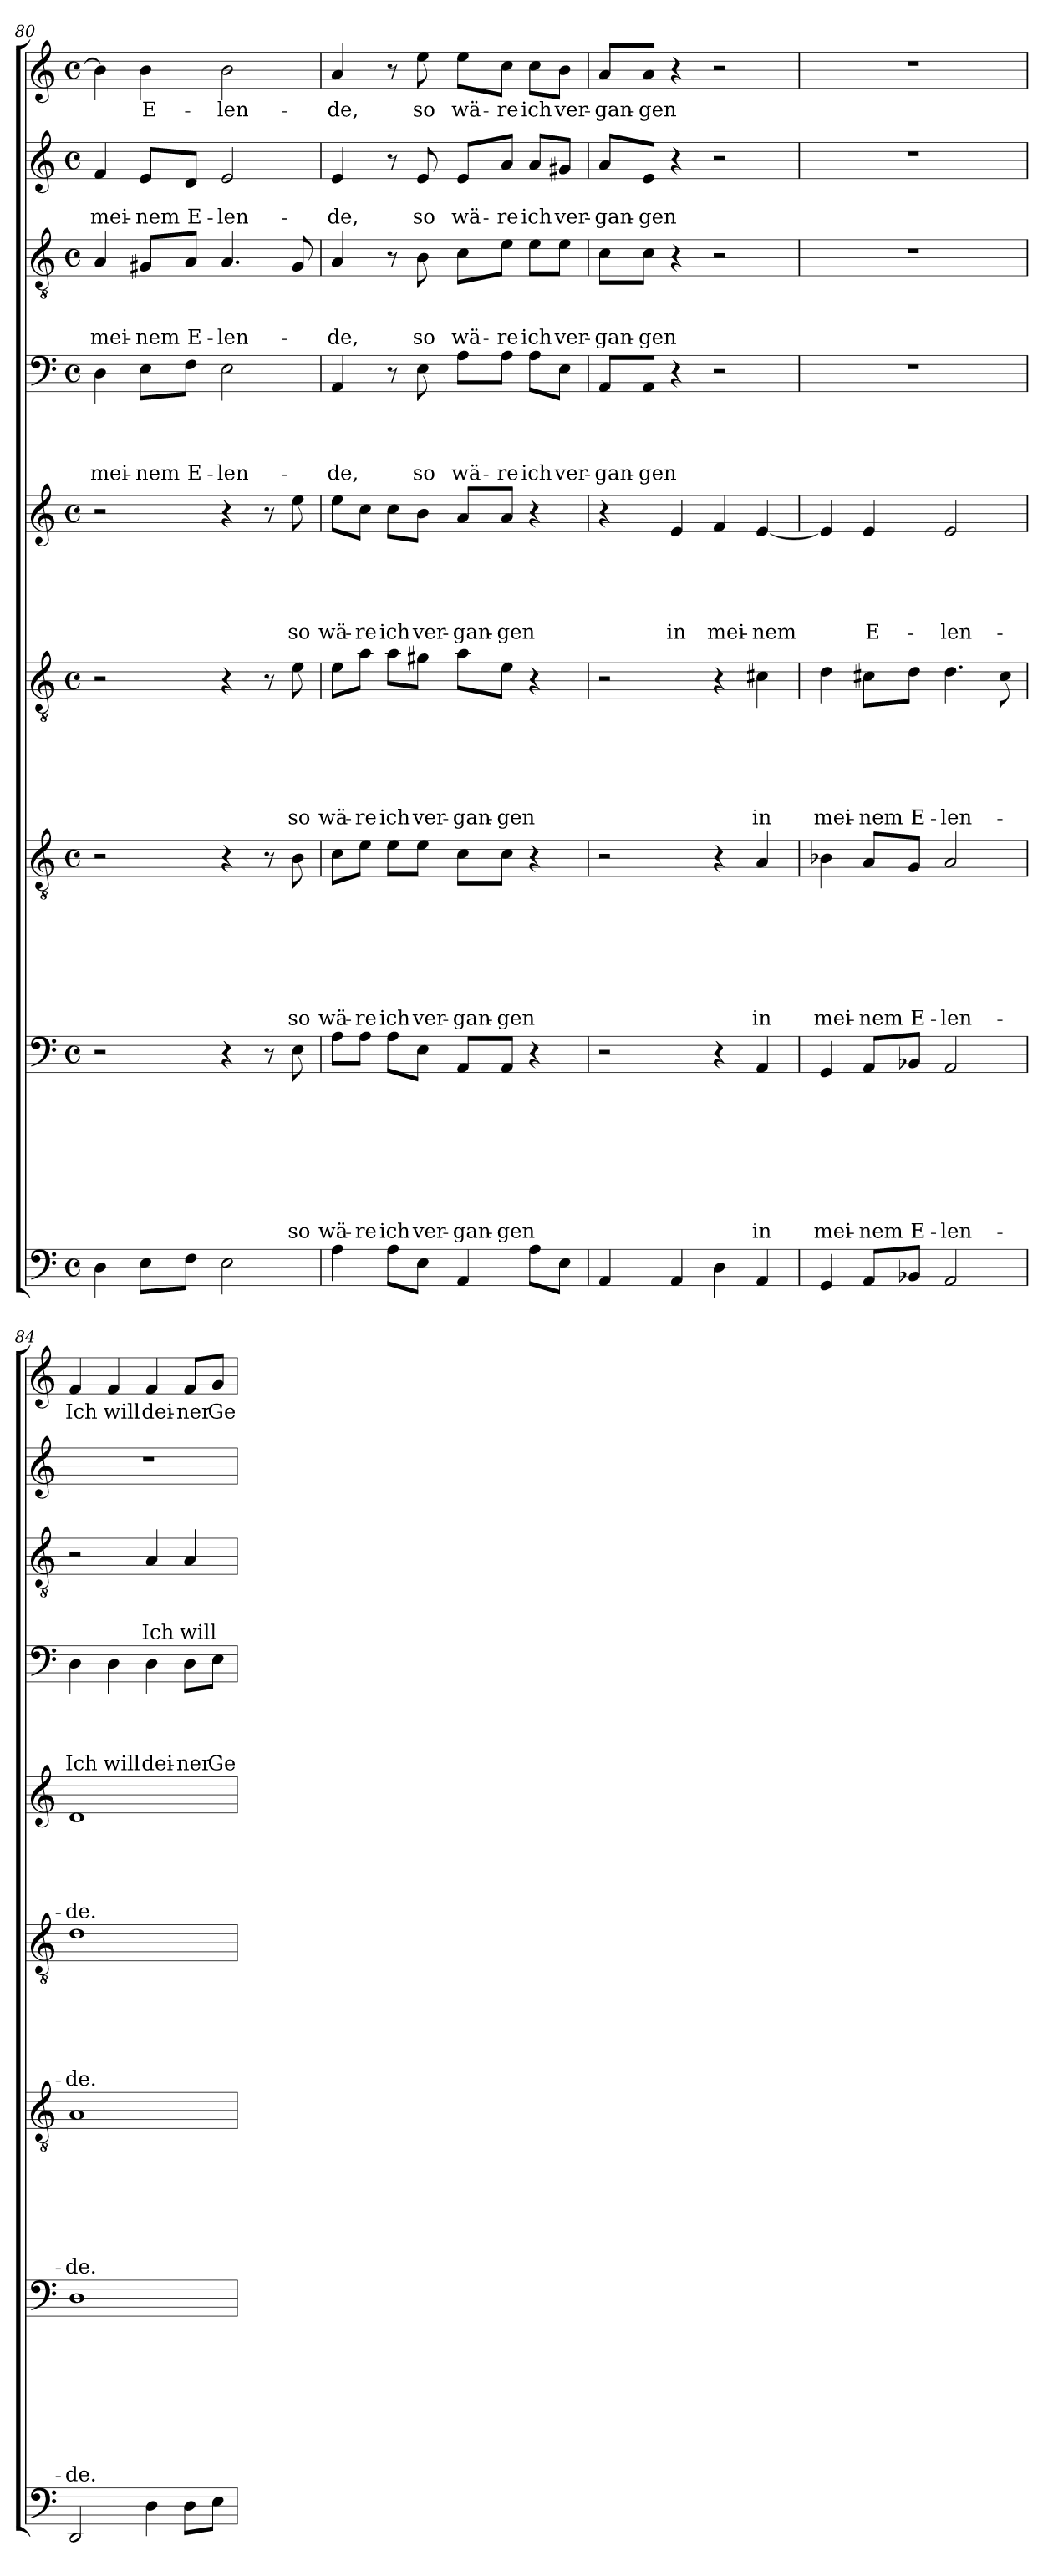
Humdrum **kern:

**kern	**kern	**text	**text	**text	**text	**text	**text	**text	**text	**kern	**text	**text	**text	**text	**text	**text	**text	**kern	**text	**text	**text	**text	**text	**text	**kern	**text	**text	**text	**text	**text	**kern	**text	**text	**text	**text	**kern	**text	**text	**text	**kern	**text	**text	**kern	**text
*part9	*part8	*part8	*part8	*part8	*part8	*part8	*part8	*part8	*part8	*part7	*part7	*part7	*part7	*part7	*part7	*part7	*part7	*part6	*part6	*part6	*part6	*part6	*part6	*part6	*part5	*part5	*part5	*part5	*part5	*part5	*part4	*part4	*part4	*part4	*part4	*part3	*part3	*part3	*part3	*part2	*part2	*part2	*part1	*part1
*staff9	*staff8	*staff8	*staff8	*staff8	*staff8	*staff8	*staff8	*staff8	*staff8	*staff7	*staff7	*staff7	*staff7	*staff7	*staff7	*staff7	*staff7	*staff6	*staff6	*staff6	*staff6	*staff6	*staff6	*staff6	*staff5	*staff5	*staff5	*staff5	*staff5	*staff5	*staff4	*staff4	*staff4	*staff4	*staff4	*staff3	*staff3	*staff3	*staff3	*staff2	*staff2	*staff2	*staff1	*staff1
*clefF4	*clefF4	*	*	*	*	*	*	*	*	*clefGv2	*	*	*	*	*	*	*	*clefGv2	*	*	*	*	*	*	*clefG2	*	*	*	*	*	*clefF4	*	*	*	*	*clefGv2	*	*	*	*clefG2	*	*	*clefG2	*
*k[]	*k[]	*	*	*	*	*	*	*	*	*k[]	*	*	*	*	*	*	*	*k[]	*	*	*	*	*	*	*k[]	*	*	*	*	*	*k[]	*	*	*	*	*k[]	*	*	*	*k[]	*	*	*k[]	*
*C:	*C:	*	*	*	*	*	*	*	*	*C:	*	*	*	*	*	*	*	*C:	*	*	*	*	*	*	*C:	*	*	*	*	*	*C:	*	*	*	*	*C:	*	*	*	*C:	*	*	*C:	*
*M4/4	*M4/4	*	*	*	*	*	*	*	*	*M4/4	*	*	*	*	*	*	*	*M4/4	*	*	*	*	*	*	*M4/4	*	*	*	*	*	*M4/4	*	*	*	*	*M4/4	*	*	*	*M4/4	*	*	*M4/4	*
*met(c)	*met(c)	*	*	*	*	*	*	*	*	*met(c)	*	*	*	*	*	*	*	*met(c)	*	*	*	*	*	*	*met(c)	*	*	*	*	*	*met(c)	*	*	*	*	*met(c)	*	*	*	*met(c)	*	*	*met(c)	*
=80	=80	=80	=80	=80	=80	=80	=80	=80	=80	=80	=80	=80	=80	=80	=80	=80	=80	=80	=80	=80	=80	=80	=80	=80	=80	=80	=80	=80	=80	=80	=80	=80	=80	=80	=80	=80	=80	=80	=80	=80	=80	=80	=80	=80
!	!	!	!	!	!	!	!	!	!	!	!	!	!	!	!	!	!	!	!	!	!	!	!	!	!	!	!	!	!	!	!	!	!	!	!LO:LY:b	!	!	!	!LO:LY:b	!	!	!LO:LY:b	!	!
4D\	2r	.	.	.	.	.	.	.	.	2r	.	.	.	.	.	.	.	2r	.	.	.	.	.	.	2r	.	.	.	.	.	4D\	.	.	.	mei-	4A/	.	.	mei-	4f/	.	mei-	4b\]	.
!	!	!	!	!	!	!	!	!	!	!	!	!	!	!	!	!	!	!	!	!	!	!	!	!	!	!	!	!	!	!	!	!	!	!	!LO:LY:b	!	!	!	!LO:LY:b	!	!	!LO:LY:b	!	!LO:LY:b
8E\L	.	.	.	.	.	.	.	.	.	.	.	.	.	.	.	.	.	.	.	.	.	.	.	.	.	.	.	.	.	.	8E\L	.	.	.	-nem	8G#X/L	.	.	-nem	8e/L	.	-nem	4b\	E-
!	!	!	!	!	!	!	!	!	!	!	!	!	!	!	!	!	!	!	!	!	!	!	!	!	!	!	!	!	!	!	!	!	!	!	!LO:LY:b	!	!	!	!LO:LY:b	!	!	!LO:LY:b	!	!
8F\J	.	.	.	.	.	.	.	.	.	.	.	.	.	.	.	.	.	.	.	.	.	.	.	.	.	.	.	.	.	.	8F\J	.	.	.	E-	8A/J	.	.	E-	8d/J	.	E-	.	.
!	!	!	!	!	!	!	!	!	!	!	!	!	!	!	!	!	!	!	!	!	!	!	!	!	!	!	!	!	!	!	!	!	!	!	!LO:LY:b	!	!	!	!LO:LY:b	!	!	!LO:LY:b	!	!LO:LY:b
2E\	4r	.	.	.	.	.	.	.	.	4r	.	.	.	.	.	.	.	4r	.	.	.	.	.	.	4r	.	.	.	.	.	2E\	.	.	.	-len-	4.A/	.	.	-len-	2e/	.	-len-	2b\	-len-
.	8r	.	.	.	.	.	.	.	.	8r	.	.	.	.	.	.	.	8r	.	.	.	.	.	.	8r	.	.	.	.	.	.	.	.	.	.	.	.	.	.	.	.	.	.	.
!	!	!	!	!	!	!	!	!	!LO:LY:b	!	!	!	!	!	!	!	!LO:LY:b	!	!	!	!	!	!	!LO:LY:b	!	!	!	!	!	!LO:LY:b	!	!	!	!	!	!	!	!	!	!	!	!	!	!
.	8E\	.	.	.	.	.	.	.	so	8B\	.	.	.	.	.	.	so	8e\	.	.	.	.	.	so	8ee\	.	.	.	.	so	.	.	.	.	.	8G#/	.	.	.	.	.	.	.	.
=81	=81	=81	=81	=81	=81	=81	=81	=81	=81	=81	=81	=81	=81	=81	=81	=81	=81	=81	=81	=81	=81	=81	=81	=81	=81	=81	=81	=81	=81	=81	=81	=81	=81	=81	=81	=81	=81	=81	=81	=81	=81	=81	=81	=81
!	!	!	!	!	!	!	!	!	!LO:LY:b	!	!	!	!	!	!	!	!LO:LY:b	!	!	!	!	!	!	!LO:LY:b	!	!	!	!	!	!LO:LY:b	!	!	!	!	!LO:LY:b	!	!	!	!LO:LY:b	!	!	!LO:LY:b	!	!LO:LY:b
4A\	8A\L	.	.	.	.	.	.	.	wä-	8c\L	.	.	.	.	.	.	wä-	8e\L	.	.	.	.	.	wä-	8ee\L	.	.	.	.	wä-	4AA/	.	.	.	-de,	4A/	.	.	-de,	4e/	.	-de,	4a/	-de,
!	!	!	!	!	!	!	!	!	!LO:LY:b	!	!	!	!	!	!	!	!LO:LY:b	!	!	!	!	!	!	!LO:LY:b	!	!	!	!	!	!LO:LY:b	!	!	!	!	!	!	!	!	!	!	!	!	!	!
.	8A\J	.	.	.	.	.	.	.	-re	8e\J	.	.	.	.	.	.	-re	8a\J	.	.	.	.	.	-re	8cc\J	.	.	.	.	-re	.	.	.	.	.	.	.	.	.	.	.	.	.	.
!	!	!	!	!	!	!	!	!	!LO:LY:b	!	!	!	!	!	!	!	!LO:LY:b	!	!	!	!	!	!	!LO:LY:b	!	!	!	!	!	!LO:LY:b	!	!	!	!	!	!	!	!	!	!	!	!	!	!
8A\L	8A\L	.	.	.	.	.	.	.	ich	8e\L	.	.	.	.	.	.	ich	8a\L	.	.	.	.	.	ich	8cc\L	.	.	.	.	ich	8r	.	.	.	.	8r	.	.	.	8r	.	.	8r	.
!	!	!	!	!	!	!	!	!	!LO:LY:b	!	!	!	!	!	!	!	!LO:LY:b	!	!	!	!	!	!	!LO:LY:b	!	!	!	!	!	!LO:LY:b	!	!	!	!	!LO:LY:b	!	!	!	!LO:LY:b	!	!	!LO:LY:b	!	!LO:LY:b
8E\J	8E\J	.	.	.	.	.	.	.	ver-	8e\J	.	.	.	.	.	.	ver-	8g#X\J	.	.	.	.	.	ver-	8b\J	.	.	.	.	ver-	8E\	.	.	.	so	8B\	.	.	so	8e/	.	so	8ee\	so
!	!	!	!	!	!	!	!	!	!LO:LY:b	!	!	!	!	!	!	!	!LO:LY:b	!	!	!	!	!	!	!LO:LY:b	!	!	!	!	!	!LO:LY:b	!	!	!	!	!LO:LY:b	!	!	!	!LO:LY:b	!	!	!LO:LY:b	!	!LO:LY:b
4AA/	8AA/L	.	.	.	.	.	.	.	-gan-	8c\L	.	.	.	.	.	.	-gan-	8a\L	.	.	.	.	.	-gan-	8a/L	.	.	.	.	-gan-	8A\L	.	.	.	wä-	8c\L	.	.	wä-	8e/L	.	wä-	8ee\L	wä-
!	!	!	!	!	!	!	!	!	!LO:LY:b	!	!	!	!	!	!	!	!LO:LY:b	!	!	!	!	!	!	!LO:LY:b	!	!	!	!	!	!LO:LY:b	!	!	!	!	!LO:LY:b	!	!	!	!LO:LY:b	!	!	!LO:LY:b	!	!LO:LY:b
.	8AA/J	.	.	.	.	.	.	.	-gen	8c\J	.	.	.	.	.	.	-gen	8e\J	.	.	.	.	.	-gen	8a/J	.	.	.	.	-gen	8A\J	.	.	.	-re	8e\J	.	.	-re	8a/J	.	-re	8cc\J	-re
!	!	!	!	!	!	!	!	!	!	!	!	!	!	!	!	!	!	!	!	!	!	!	!	!	!	!	!	!	!	!	!	!	!	!	!LO:LY:b	!	!	!	!LO:LY:b	!	!	!LO:LY:b	!	!LO:LY:b
8A\L	4r	.	.	.	.	.	.	.	.	4r	.	.	.	.	.	.	.	4r	.	.	.	.	.	.	4r	.	.	.	.	.	8A\L	.	.	.	ich	8e\L	.	.	ich	8a/L	.	ich	8cc\L	ich
!	!	!	!	!	!	!	!	!	!	!	!	!	!	!	!	!	!	!	!	!	!	!	!	!	!	!	!	!	!	!	!	!	!	!	!LO:LY:b	!	!	!	!LO:LY:b	!	!	!LO:LY:b	!	!LO:LY:b
8E\J	.	.	.	.	.	.	.	.	.	.	.	.	.	.	.	.	.	.	.	.	.	.	.	.	.	.	.	.	.	.	8E\J	.	.	.	ver-	8e\J	.	.	ver-	8g#X/J	.	ver-	8b\J	ver-
=82	=82	=82	=82	=82	=82	=82	=82	=82	=82	=82	=82	=82	=82	=82	=82	=82	=82	=82	=82	=82	=82	=82	=82	=82	=82	=82	=82	=82	=82	=82	=82	=82	=82	=82	=82	=82	=82	=82	=82	=82	=82	=82	=82	=82
!	!	!	!	!	!	!	!	!	!	!	!	!	!	!	!	!	!	!	!	!	!	!	!	!	!	!	!	!	!	!	!	!	!	!	!LO:LY:b	!	!	!	!LO:LY:b	!	!	!LO:LY:b	!	!LO:LY:b
4AA/	2r	.	.	.	.	.	.	.	.	2r	.	.	.	.	.	.	.	2r	.	.	.	.	.	.	4r	.	.	.	.	.	8AA/L	.	.	.	-gan-	8c\L	.	.	-gan-	8a/L	.	-gan-	8a/L	-gan-
!	!	!	!	!	!	!	!	!	!	!	!	!	!	!	!	!	!	!	!	!	!	!	!	!	!	!	!	!	!	!	!	!	!	!	!LO:LY:b	!	!	!	!LO:LY:b	!	!	!LO:LY:b	!	!LO:LY:b
.	.	.	.	.	.	.	.	.	.	.	.	.	.	.	.	.	.	.	.	.	.	.	.	.	.	.	.	.	.	.	8AA/J	.	.	.	-gen	8c\J	.	.	-gen	8e/J	.	-gen	8a/J	-gen
!	!	!	!	!	!	!	!	!	!	!	!	!	!	!	!	!	!	!	!	!	!	!	!	!	!	!	!	!	!	!LO:LY:b	!	!	!	!	!	!	!	!	!	!	!	!	!	!
4AA/	.	.	.	.	.	.	.	.	.	.	.	.	.	.	.	.	.	.	.	.	.	.	.	.	4e/	.	.	.	.	in	4r	.	.	.	.	4r	.	.	.	4r	.	.	4r	.
!	!	!	!	!	!	!	!	!	!	!	!	!	!	!	!	!	!	!	!	!	!	!	!	!	!	!	!	!	!	!LO:LY:b	!	!	!	!	!	!	!	!	!	!	!	!	!	!
4D\	4r	.	.	.	.	.	.	.	.	4r	.	.	.	.	.	.	.	4r	.	.	.	.	.	.	4f/	.	.	.	.	mei-	2r	.	.	.	.	2r	.	.	.	2r	.	.	2r	.
!	!	!	!	!	!	!	!	!	!LO:LY:b	!	!	!	!	!	!	!	!LO:LY:b	!	!	!	!	!	!	!LO:LY:b	!	!	!	!	!	!LO:LY:b	!	!	!	!	!	!	!	!	!	!	!	!	!	!
4AA/	4AA/	.	.	.	.	.	.	.	in	4A/	.	.	.	.	.	.	in	4c#X\	.	.	.	.	.	in	[4e/	.	.	.	.	-nem	.	.	.	.	.	.	.	.	.	.	.	.	.	.
!!LO:LB:g=z
=83	=83	=83	=83	=83	=83	=83	=83	=83	=83	=83	=83	=83	=83	=83	=83	=83	=83	=83	=83	=83	=83	=83	=83	=83	=83	=83	=83	=83	=83	=83	=83	=83	=83	=83	=83	=83	=83	=83	=83	=83	=83	=83	=83	=83
!	!	!	!	!	!	!	!	!	!LO:LY:b	!	!	!	!	!	!	!	!LO:LY:b	!	!	!	!	!	!	!LO:LY:b	!	!	!	!	!	!	!	!	!	!	!	!	!	!	!	!	!	!	!	!
4GG/	4GG/	.	.	.	.	.	.	.	mei-	4B-X\	.	.	.	.	.	.	mei-	4d\	.	.	.	.	.	mei-	4e/]	.	.	.	.	.	1r	.	.	.	.	1r	.	.	.	1r	.	.	1r	.
!	!	!	!	!	!	!	!	!	!LO:LY:b	!	!	!	!	!	!	!	!LO:LY:b	!	!	!	!	!	!	!LO:LY:b	!	!	!	!	!	!LO:LY:b	!	!	!	!	!	!	!	!	!	!	!	!	!	!
8AA/L	8AA/L	.	.	.	.	.	.	.	-nem	8A/L	.	.	.	.	.	.	-nem	8c#X\L	.	.	.	.	.	-nem	4e/	.	.	.	.	E-	.	.	.	.	.	.	.	.	.	.	.	.	.	.
!	!	!	!	!	!	!	!	!	!LO:LY:b	!	!	!	!	!	!	!	!LO:LY:b	!	!	!	!	!	!	!LO:LY:b	!	!	!	!	!	!	!	!	!	!	!	!	!	!	!	!	!	!	!	!
8BB-X/J	8BB-X/J	.	.	.	.	.	.	.	E-	8G/J	.	.	.	.	.	.	E-	8d\J	.	.	.	.	.	E-	.	.	.	.	.	.	.	.	.	.	.	.	.	.	.	.	.	.	.	.
!	!	!	!	!	!	!	!	!	!LO:LY:b	!	!	!	!	!	!	!	!LO:LY:b	!	!	!	!	!	!	!LO:LY:b	!	!	!	!	!	!LO:LY:b	!	!	!	!	!	!	!	!	!	!	!	!	!	!
2AA/	2AA/	.	.	.	.	.	.	.	-len-	2A/	.	.	.	.	.	.	-len-	4.d\	.	.	.	.	.	-len-	2e/	.	.	.	.	-len-	.	.	.	.	.	.	.	.	.	.	.	.	.	.
.	.	.	.	.	.	.	.	.	.	.	.	.	.	.	.	.	.	8c#\	.	.	.	.	.	.	.	.	.	.	.	.	.	.	.	.	.	.	.	.	.	.	.	.	.	.
=84	=84	=84	=84	=84	=84	=84	=84	=84	=84	=84	=84	=84	=84	=84	=84	=84	=84	=84	=84	=84	=84	=84	=84	=84	=84	=84	=84	=84	=84	=84	=84	=84	=84	=84	=84	=84	=84	=84	=84	=84	=84	=84	=84	=84
!	!	!	!	!	!	!	!	!	!LO:LY:b	!	!	!	!	!	!	!	!LO:LY:b	!	!	!	!	!	!	!LO:LY:b	!	!	!	!	!	!LO:LY:b	!	!	!	!	!LO:LY:b	!	!	!	!	!	!	!	!	!LO:LY:b
2DD/	1D	.	.	.	.	.	.	.	-de.	1A	.	.	.	.	.	.	-de.	1d	.	.	.	.	.	-de.	1d	.	.	.	.	-de.	4D\	.	.	.	Ich	2r	.	.	.	1r	.	.	4f/	Ich
!	!	!	!	!	!	!	!	!	!	!	!	!	!	!	!	!	!	!	!	!	!	!	!	!	!	!	!	!	!	!	!	!	!	!	!LO:LY:b	!	!	!	!	!	!	!	!	!LO:LY:b
.	.	.	.	.	.	.	.	.	.	.	.	.	.	.	.	.	.	.	.	.	.	.	.	.	.	.	.	.	.	.	4D\	.	.	.	will	.	.	.	.	.	.	.	4f/	will
!	!	!	!	!	!	!	!	!	!	!	!	!	!	!	!	!	!	!	!	!	!	!	!	!	!	!	!	!	!	!	!	!	!	!	!LO:LY:b	!	!	!	!LO:LY:b	!	!	!	!	!LO:LY:b
4D\	.	.	.	.	.	.	.	.	.	.	.	.	.	.	.	.	.	.	.	.	.	.	.	.	.	.	.	.	.	.	4D\	.	.	.	dei-	4A/	.	.	Ich	.	.	.	4f/	dei-
!	!	!	!	!	!	!	!	!	!	!	!	!	!	!	!	!	!	!	!	!	!	!	!	!	!	!	!	!	!	!	!	!	!	!	!LO:LY:b	!	!	!	!LO:LY:b	!	!	!	!	!LO:LY:b
8D\L	.	.	.	.	.	.	.	.	.	.	.	.	.	.	.	.	.	.	.	.	.	.	.	.	.	.	.	.	.	.	8D\L	.	.	.	-ner	4A/	.	.	will	.	.	.	8f/L	-ner
!	!	!	!	!	!	!	!	!	!	!	!	!	!	!	!	!	!	!	!	!	!	!	!	!	!	!	!	!	!	!	!	!	!	!	!LO:LY:b	!	!	!	!	!	!	!	!	!LO:LY:b
8E\J	.	.	.	.	.	.	.	.	.	.	.	.	.	.	.	.	.	.	.	.	.	.	.	.	.	.	.	.	.	.	8E\J	.	.	.	Ge-	.	.	.	.	.	.	.	8g/J	Ge-
=	=	=	=	=	=	=	=	=	=	=	=	=	=	=	=	=	=	=	=	=	=	=	=	=	=	=	=	=	=	=	=	=	=	=	=	=	=	=	=	=	=	=	=	=
*-	*-	*-	*-	*-	*-	*-	*-	*-	*-	*-	*-	*-	*-	*-	*-	*-	*-	*-	*-	*-	*-	*-	*-	*-	*-	*-	*-	*-	*-	*-	*-	*-	*-	*-	*-	*-	*-	*-	*-	*-	*-	*-	*-	*-
